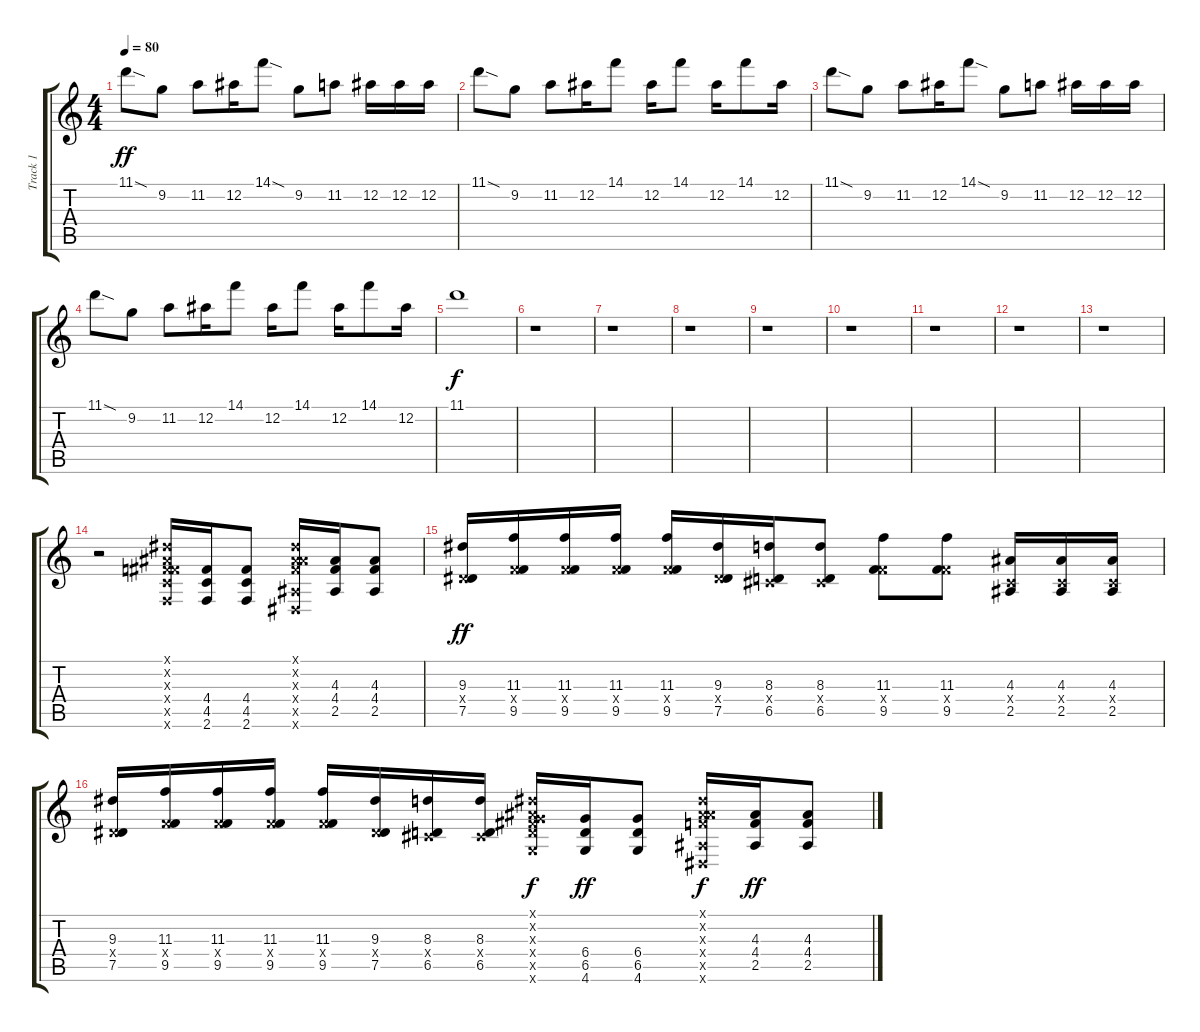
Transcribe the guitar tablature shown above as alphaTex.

\track ("Track 1" "Track 1") {instrument distortionguitar}
\staff {score tabs}
\tuning (Eb4 Bb3 Gb3 Db3 Ab2 Eb2) {hide}
\ts (4 4)
\tempo 80
\clef g2
\ks c
11.1{sod}.8{dy ff instrument distortionguitar} 9.2.8 11.2.8 12.2.16 14.1{sod}.8 9.2.8 11.2.8 12.2.16 12.2.16 12.2.16 |
11.1{sod}.8 9.2.8 11.2.8 12.2.16 14.1.8 12.2.16 14.1.8 12.2.16 14.1.8 12.2.16 |
11.1{sod}.8 9.2.8 11.2.8 12.2.16 14.1{sod}.8 9.2.8 11.2.8 12.2.16 12.2.16 12.2.16 |
11.1{sod}.8 9.2.8 11.2.8 12.2.16 14.1.8 12.2.16 14.1.8 12.2.16 14.1.8 12.2.16 |
11.1.1{dy f} |
r.1 |
r.1 |
r.1 |
r.1 |
r.1 |
r.1 |
r.1 |
r.1 |
r.2 (0.1{x} 0.2{x} 0.3{x} 4.4{x} 4.5{x} 2.6{x}).16 (4.4 4.5 2.6).16 (4.4 4.5 2.6).8 (0.1{x} 0.2{x} 4.3{x} 4.4{x} 2.5{x} 0.6{x}).16 (4.3 4.4 2.5).16 (4.3 4.4 2.5).8 |
(9.3 2.4{x} 7.5).16{dy ff} (11.3 4.4{x} 9.5).16 (11.3 4.4{x} 9.5).16 (11.3 4.4{x} 9.5).16 (11.3 4.4{x} 9.5).16 (9.3 2.4{x} 7.5).16 (8.3 0.4{x} 6.5).16 (8.3 0.4{x} 6.5).8 (11.3 4.4{x} 9.5).8 (11.3 4.4{x} 9.5).8 (4.3 0.4{x} 2.5).16 (4.3 0.4{x} 2.5).16 (4.3 0.4{x} 2.5).16 |
(9.3 2.4{x} 7.5).16 (11.3 4.4{x} 9.5).16 (11.3 4.4{x} 9.5).16 (11.3 4.4{x} 9.5).16 (11.3 4.4{x} 9.5).16 (9.3 2.4{x} 7.5).16 (8.3 0.4{x} 6.5).16 (8.3 0.4{x} 6.5).16 (0.1{x} 0.2{x} 0.3{x} 6.4{x} 6.5{x} 4.6{x}).16{dy f} (6.4 6.5 4.6).16{dy ff} (6.4 6.5 4.6).8 (0.1{x} 0.2{x} 4.3{x} 4.4{x} 2.5{x} 0.6{x}).16{dy f} (4.3 4.4 2.5).16{dy ff} (4.3 4.4 2.5).8
